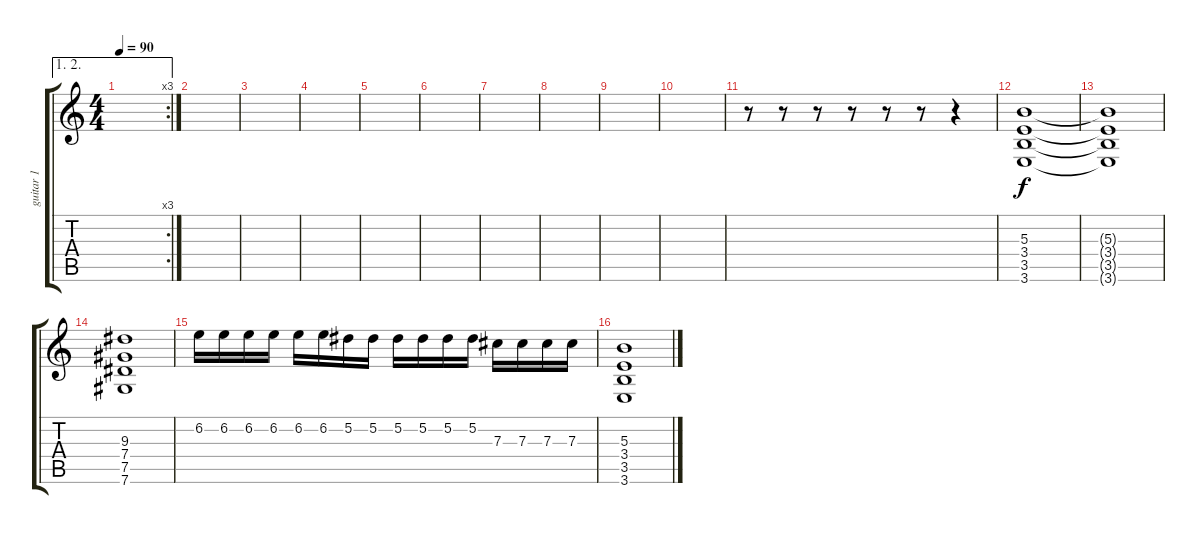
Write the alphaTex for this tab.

\track ("guitar 1" "guitar 1") {instrument acousticguitarsteel}
\staff {score tabs}
\tuning (Eb4 Bb3 Gb3 Db3 Ab2 Db2) {hide}
\ae (1 2)
\rc 3
\ts (4 4)
\tempo 90
\clef g2
\ks c
|
|
|
|
|
|
|
|
|
|
r.8 r.8 r.8 r.8 r.8 r.8 r.4 |
(5.3 3.4 3.5 3.6).1{volume 13 balance 8 instrument acousticguitarsteel} |
(5.3{t} 3.4{t} 3.5{t} 3.6{t}).1 |
(9.3 7.4 7.5 7.6).1 |
6.2.16 6.2.16 6.2.16 6.2.16 6.2.16 6.2.16 5.2.16 5.2.16 5.2.16 5.2.16 5.2.16 5.2.16 7.3.16 7.3.16 7.3.16 7.3.16 |
(5.3 3.4 3.5 3.6).1
